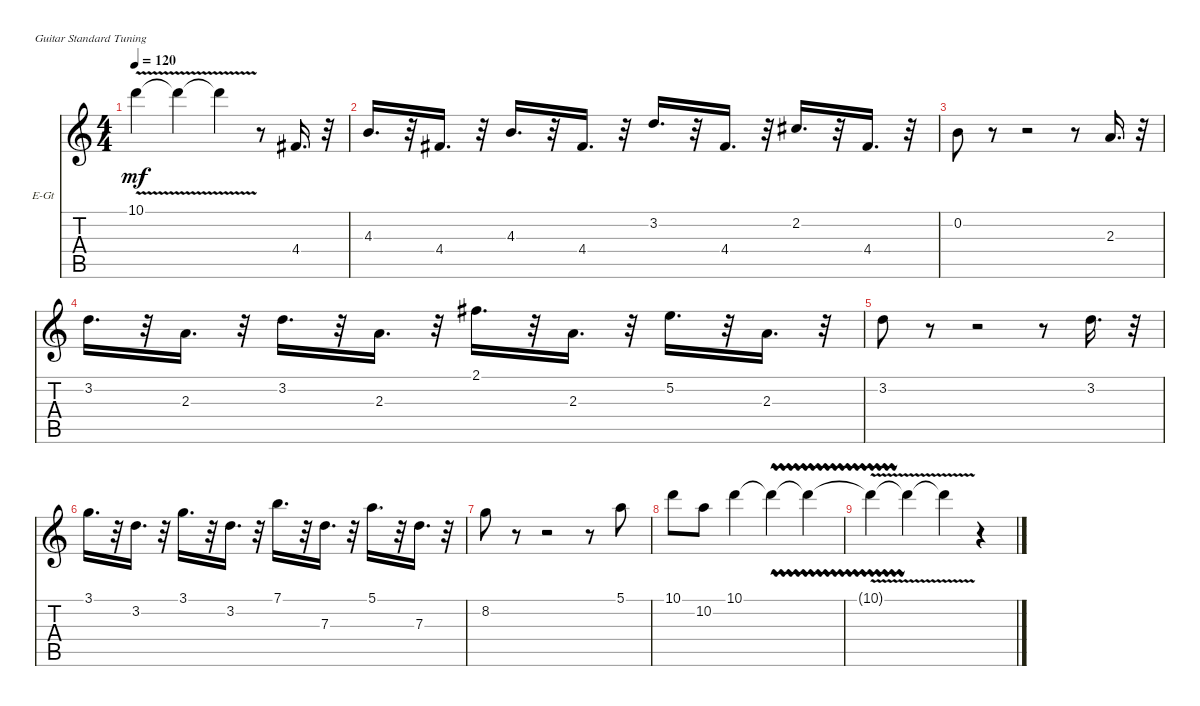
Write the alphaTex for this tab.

\defaultSystemsLayout 4
\bracketExtendMode nobrackets
\firstSystemTrackNameOrientation horizontal
\otherSystemsTrackNameOrientation horizontal
\track ("Jazz Guitar" "E-Gt") {instrument electricguitarjazz}
\staff {score tabs}
\tuning (E4 B3 G3 D3 A2 E2)
\ts (4 4)
\tempo 120
\clef g2
\ks c
10.1{v t}.4{dy mf} 10.1{v t}.4 10.1{v t}.4 r.8 4.4.16{d} r.32 |
4.3.16{d} r.32 4.4.16{d} r.32 4.3.16{d} r.32 4.4.16{d} r.32 3.2.16{d} r.32 4.4.16{d} r.32 2.2.16{d} r.32 4.4.16{d} r.32 |
0.2.8 r.8 r.2 r.8 2.3.16{d} r.32 |
3.2.16{d} r.32 2.3.16{d} r.32 3.2.16{d} r.32 2.3.16{d} r.32 2.1.16{d} r.32 2.3.16{d} r.32 5.2.16{d} r.32 2.3.16{d} r.32 |
3.2.8 r.8 r.2 r.8 3.2.16{d} r.32 |
3.1.16{d} r.32 3.2.16{d} r.32 3.1.16{d} r.32 3.2.16{d} r.32 7.1.16{d} r.32 7.3.16{d} r.32 5.1.16{d} r.32 7.3.16{d} r.32 |
8.2.8 r.8 r.2 r.8 5.1.8 |
10.1.8 10.2.8 10.1.4 10.1{vw t}.4 10.1{vw t}.4 |
10.1{v t}.4 10.1{v t}.4 10.1{v t}.4 r.4
